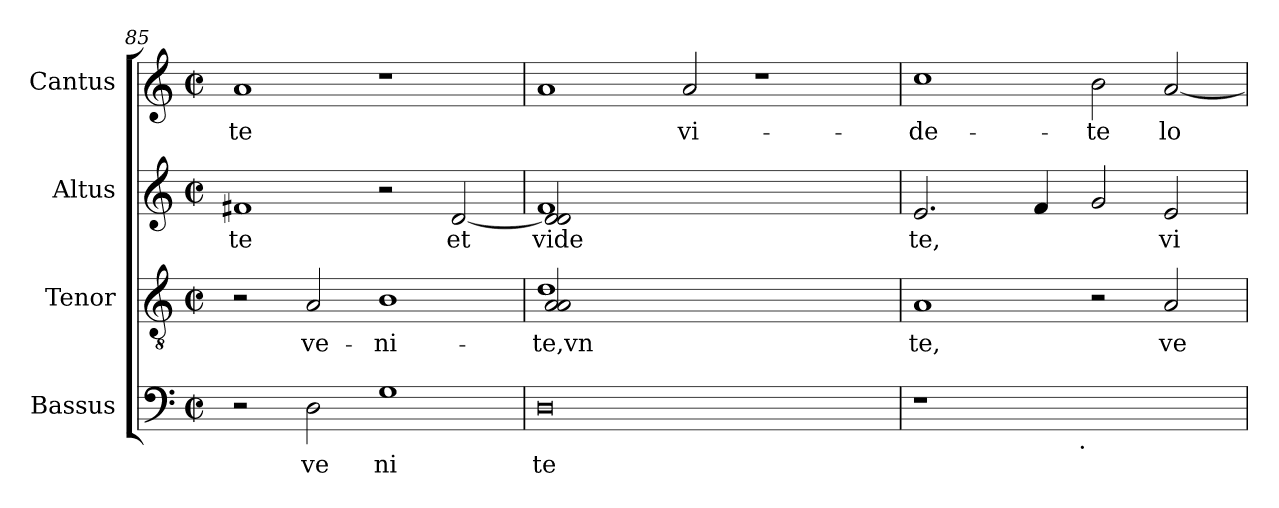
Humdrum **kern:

**kern	**text	**kern	**text	**kern	**text	**kern	**text
*part4	*part4	*part3	*part3	*part2	*part2	*part1	*part1
*staff4	*staff4	*staff3	*staff3	*staff2	*staff2	*staff1	*staff1
*I"Bassus	*	*I"Tenor	*	*I"Altus	*	*I"Cantus	*
*clefF4	*	*clefGv2	*	*clefG2	*	*clefG2	*
*k[]	*	*k[]	*	*k[]	*	*k[]	*
*C:	*	*C:	*	*C:	*	*C:	*
*M2/2	*	*M2/2	*	*M2/2	*	*M2/2	*
*met(c|)	*	*met(c|)	*	*met(c|)	*	*met(c|)	*
=85	=85	=85	=85	=85	=85	=85	=85
!	!	!	!	!	!LO:LY:b:cj	!	!LO:LY:b:cj
2r	.	2r	.	1f#X	te	1a	-te
!	!LO:LY:b:cj	!	!LO:LY:b:cj	!	!	!	!
2D\	ve	2A/	ve-	.	.	.	.
!	!LO:LY:b:cj	!	!LO:LY:b:cj	!	!	!	!
1G	ni	1B	-ni-	2r	.	1r	.
!	!	!	!	!	!LO:LY:b:cj	!	!
.	.	.	.	[<2d/	et	.	.
=86	=86	=86	=86	=86	=86	=86	=86
!	!LO:LY:b:cj	!	!LO:LY:b:cj	!	!LO:LY:b:cj	!	!
*	*	*^	*	*^	*	*	*
0D	te	1d	2A/ 2A/	-te,vn	1f	2d/] 2d/	vide	1a	.
.	.	.	1.ryy	.	.	1.ryy	.	.	.
!	!	!	!	!	!	!	!	!	!LO:LY:b:cj
.	.	1.ryy	.	.	1.ryy	.	.	2a/	vi-
.	.	.	.	.	.	.	.	1r	.
2ryy	.	.	2ryy	.	.	2ryy	.	.	.
=87	=87	=87	=87	=87	=87	=87	=87	=87	=87
!	!	!	!	!LO:LY:b:cj	!	!	!LO:LY:b:cj	!	!LO:LY:b:cj
*	*	*v	*v	*	*	*	*	*	*
*^	*	*	*	*v	*v	*	*	*
1r	2ryy	.	1A	te,	2.e/	te,	1cc	-de-
.	4...ryy	.	.	.	.	.	.	.
!	!	!	!	!	!	!LO:LY:b:cj	!	!
.	.	.	.	.	4f/	.	.	.
!	!LO:TX:b:t=.	!	!	!	!	!	!	!
.	1ryy	.	.	.	.	.	.	.
!	!	!	!	!	!	!LO:LY:b:cj	!	!LO:LY:b:cj
1ryy	.	.	2r	.	2g/	.	2b\	-te
!	!	!	!	!LO:LY:b:cj	!	!LO:LY:b:cj	!	!LO:LY:b:cj
.	.	.	2A/	ve-	2e/	vi	[<2a/	lo-
.	32ryy	.	.	.	.	.	.	.
*v	*v	*	*	*	*	*	*	*
=	=	=	=	=	=	=	=
*-	*-	*-	*-	*-	*-	*-	*-
